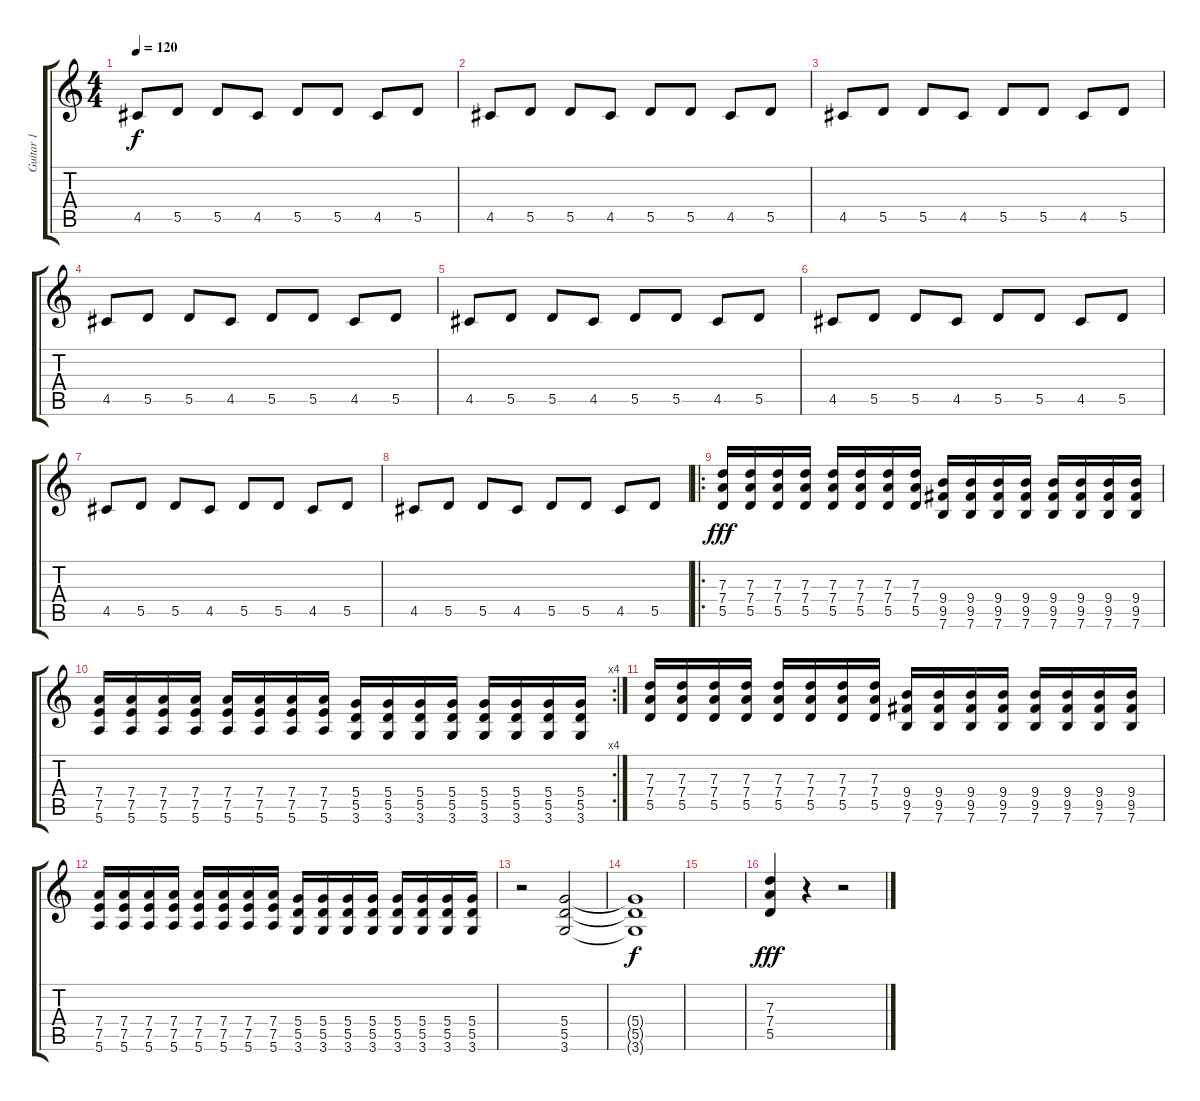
\track ("Guitar 1" "Guitar 1") {instrument distortionguitar}
\staff {score tabs}
\tuning (E4 B3 G3 D3 A2 E2) {hide}
\ts (4 4)
\tempo 120
\clef g2
\ks c
4.5.8{dy f instrument distortionguitar} 5.5.8 5.5.8 4.5.8 5.5.8 5.5.8 4.5.8 5.5.8 |
4.5.8 5.5.8 5.5.8 4.5.8 5.5.8 5.5.8 4.5.8 5.5.8 |
4.5.8 5.5.8 5.5.8 4.5.8 5.5.8 5.5.8 4.5.8 5.5.8 |
4.5.8 5.5.8 5.5.8 4.5.8 5.5.8 5.5.8 4.5.8 5.5.8 |
4.5.8 5.5.8 5.5.8 4.5.8 5.5.8 5.5.8 4.5.8 5.5.8 |
4.5.8 5.5.8 5.5.8 4.5.8 5.5.8 5.5.8 4.5.8 5.5.8 |
4.5.8 5.5.8 5.5.8 4.5.8 5.5.8 5.5.8 4.5.8 5.5.8 |
4.5.8 5.5.8 5.5.8 4.5.8 5.5.8 5.5.8 4.5.8 5.5.8 |
\ro
(7.3 7.4 5.5).16{dy fff} (7.3 7.4 5.5).16 (7.3 7.4 5.5).16 (7.3 7.4 5.5).16 (7.3 7.4 5.5).16 (7.3 7.4 5.5).16 (7.3 7.4 5.5).16 (7.3 7.4 5.5).16 (9.4 9.5 7.6).16 (9.4 9.5 7.6).16 (9.4 9.5 7.6).16 (9.4 9.5 7.6).16 (9.4 9.5 7.6).16 (9.4 9.5 7.6).16 (9.4 9.5 7.6).16 (9.4 9.5 7.6).16 |
\rc 4
(7.4 7.5 5.6).16 (7.4 7.5 5.6).16 (7.4 7.5 5.6).16 (7.4 7.5 5.6).16 (7.4 7.5 5.6).16 (7.4 7.5 5.6).16 (7.4 7.5 5.6).16 (7.4 7.5 5.6).16 (5.4 5.5 3.6).16 (5.4 5.5 3.6).16 (5.4 5.5 3.6).16 (5.4 5.5 3.6).16 (5.4 5.5 3.6).16 (5.4 5.5 3.6).16 (5.4 5.5 3.6).16 (5.4 5.5 3.6).16 |
(7.3 7.4 5.5).16 (7.3 7.4 5.5).16 (7.3 7.4 5.5).16 (7.3 7.4 5.5).16 (7.3 7.4 5.5).16 (7.3 7.4 5.5).16 (7.3 7.4 5.5).16 (7.3 7.4 5.5).16 (9.4 9.5 7.6).16 (9.4 9.5 7.6).16 (9.4 9.5 7.6).16 (9.4 9.5 7.6).16 (9.4 9.5 7.6).16 (9.4 9.5 7.6).16 (9.4 9.5 7.6).16 (9.4 9.5 7.6).16 |
(7.4 7.5 5.6).16 (7.4 7.5 5.6).16 (7.4 7.5 5.6).16 (7.4 7.5 5.6).16 (7.4 7.5 5.6).16 (7.4 7.5 5.6).16 (7.4 7.5 5.6).16 (7.4 7.5 5.6).16 (5.4 5.5 3.6).16 (5.4 5.5 3.6).16 (5.4 5.5 3.6).16 (5.4 5.5 3.6).16 (5.4 5.5 3.6).16 (5.4 5.5 3.6).16 (5.4 5.5 3.6).16 (5.4 5.5 3.6).16 |
r.2 (5.4 5.5 3.6).2 |
(5.4{t} 5.5{t} 3.6{t}).1{dy f} |
|
(7.3 7.4 5.5).4{dy fff} r.4 r.2
